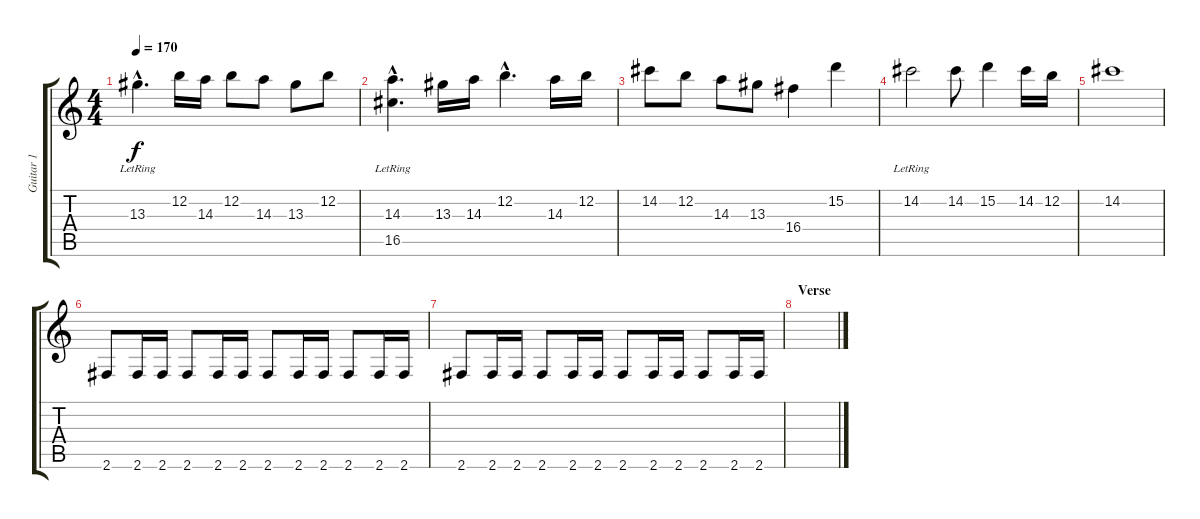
\track ("Guitar 1" "Guitar 1") {instrument distortionguitar}
\staff {score tabs}
\tuning (E4 B3 G3 D3 A2 E2) {hide}
\ts (4 4)
\tempo 170
\clef g2
\ks c
13.3{hac lr}.4{d dy f} 12.2.16 14.3.16 12.2.8 14.3.8 13.3.8 12.2.8 |
(14.3{hac lr} 16.5{hac lr}).4{d} 13.3.16 14.3.16 12.2{hac}.4{d} 14.3.16 12.2.16 |
14.2.8 12.2.8 14.3.8 13.3.8 16.4.4 15.2.4 |
14.2{lr}.2 14.2.8 15.2.4 14.2.16 12.2.16 |
14.2.1 |
2.6.8 2.6.16 2.6.16 2.6.8 2.6.16 2.6.16 2.6.8 2.6.16 2.6.16 2.6.8 2.6.16 2.6.16 |
2.6.8 2.6.16 2.6.16 2.6.8 2.6.16 2.6.16 2.6.8 2.6.16 2.6.16 2.6.8 2.6.16 2.6.16 |
\section ("" "Verse")
